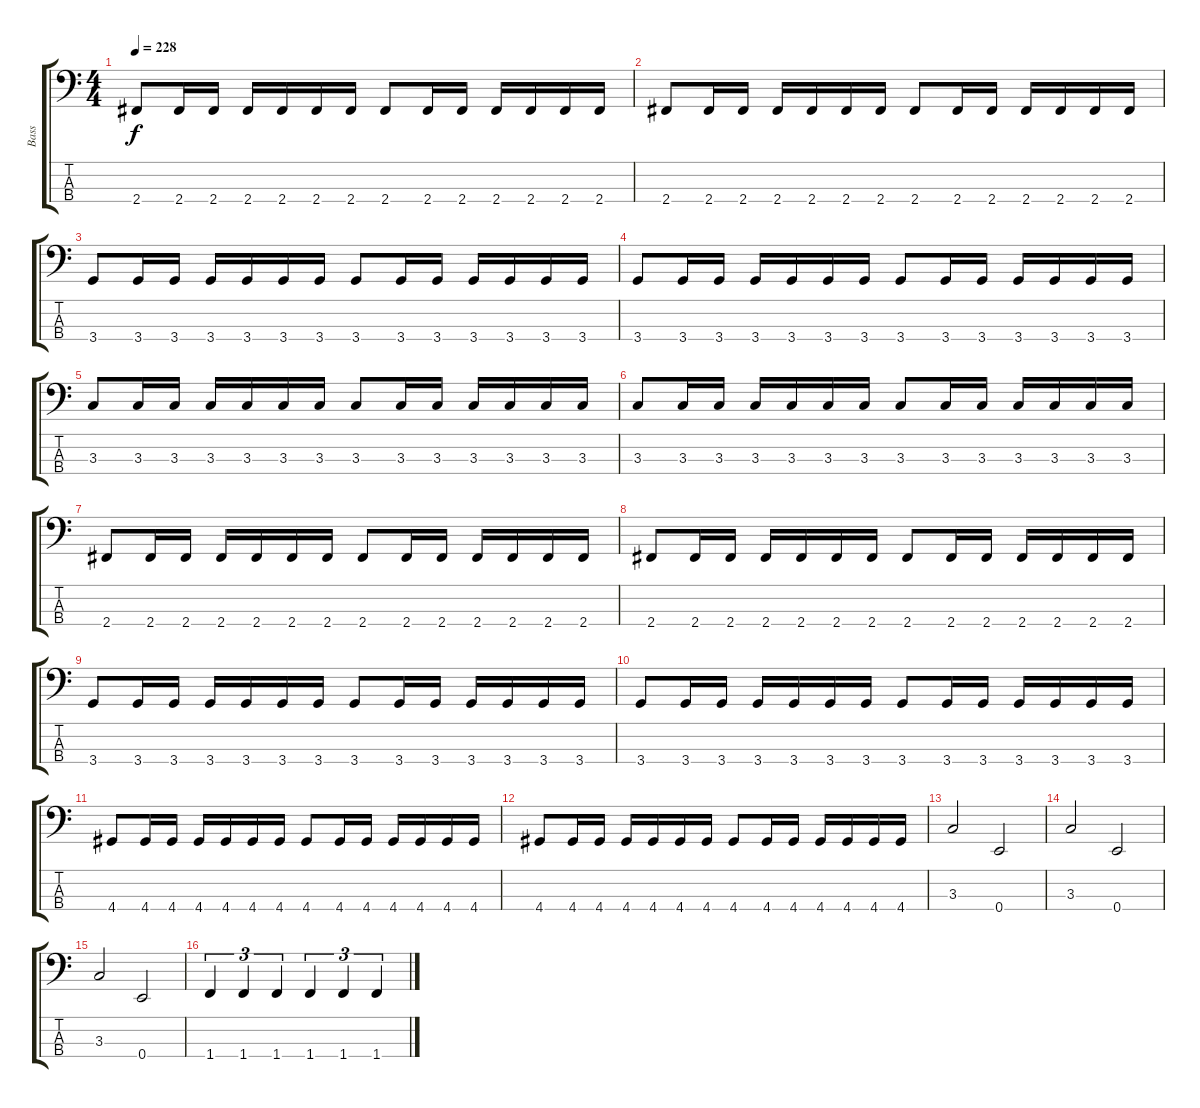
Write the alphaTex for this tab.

\track ("Bass" "Bass") {instrument electricbasspick}
\staff {score tabs}
\tuning (G2 D2 A1 E1) {hide}
\ts (4 4)
\tempo 228
\clef f4
\ks c
2.4.8{dy f} 2.4.16 2.4.16 2.4.16 2.4.16 2.4.16 2.4.16 2.4.8 2.4.16 2.4.16 2.4.16 2.4.16 2.4.16 2.4.16 |
2.4.8 2.4.16 2.4.16 2.4.16 2.4.16 2.4.16 2.4.16 2.4.8 2.4.16 2.4.16 2.4.16 2.4.16 2.4.16 2.4.16 |
3.4.8 3.4.16 3.4.16 3.4.16 3.4.16 3.4.16 3.4.16 3.4.8 3.4.16 3.4.16 3.4.16 3.4.16 3.4.16 3.4.16 |
3.4.8 3.4.16 3.4.16 3.4.16 3.4.16 3.4.16 3.4.16 3.4.8 3.4.16 3.4.16 3.4.16 3.4.16 3.4.16 3.4.16 |
3.3.8 3.3.16 3.3.16 3.3.16 3.3.16 3.3.16 3.3.16 3.3.8 3.3.16 3.3.16 3.3.16 3.3.16 3.3.16 3.3.16 |
3.3.8 3.3.16 3.3.16 3.3.16 3.3.16 3.3.16 3.3.16 3.3.8 3.3.16 3.3.16 3.3.16 3.3.16 3.3.16 3.3.16 |
2.4.8 2.4.16 2.4.16 2.4.16 2.4.16 2.4.16 2.4.16 2.4.8 2.4.16 2.4.16 2.4.16 2.4.16 2.4.16 2.4.16 |
2.4.8 2.4.16 2.4.16 2.4.16 2.4.16 2.4.16 2.4.16 2.4.8 2.4.16 2.4.16 2.4.16 2.4.16 2.4.16 2.4.16 |
3.4.8 3.4.16 3.4.16 3.4.16 3.4.16 3.4.16 3.4.16 3.4.8 3.4.16 3.4.16 3.4.16 3.4.16 3.4.16 3.4.16 |
3.4.8 3.4.16 3.4.16 3.4.16 3.4.16 3.4.16 3.4.16 3.4.8 3.4.16 3.4.16 3.4.16 3.4.16 3.4.16 3.4.16 |
4.4.8 4.4.16 4.4.16 4.4.16 4.4.16 4.4.16 4.4.16 4.4.8 4.4.16 4.4.16 4.4.16 4.4.16 4.4.16 4.4.16 |
4.4.8 4.4.16 4.4.16 4.4.16 4.4.16 4.4.16 4.4.16 4.4.8 4.4.16 4.4.16 4.4.16 4.4.16 4.4.16 4.4.16 |
3.3.2 0.4.2 |
3.3.2 0.4.2 |
3.3.2 0.4.2 |
1.4.4{tu (3 2)} 1.4.4{tu (3 2)} 1.4.4{tu (3 2)} 1.4.4{tu (3 2)} 1.4.4{tu (3 2)} 1.4.4{tu (3 2)}
